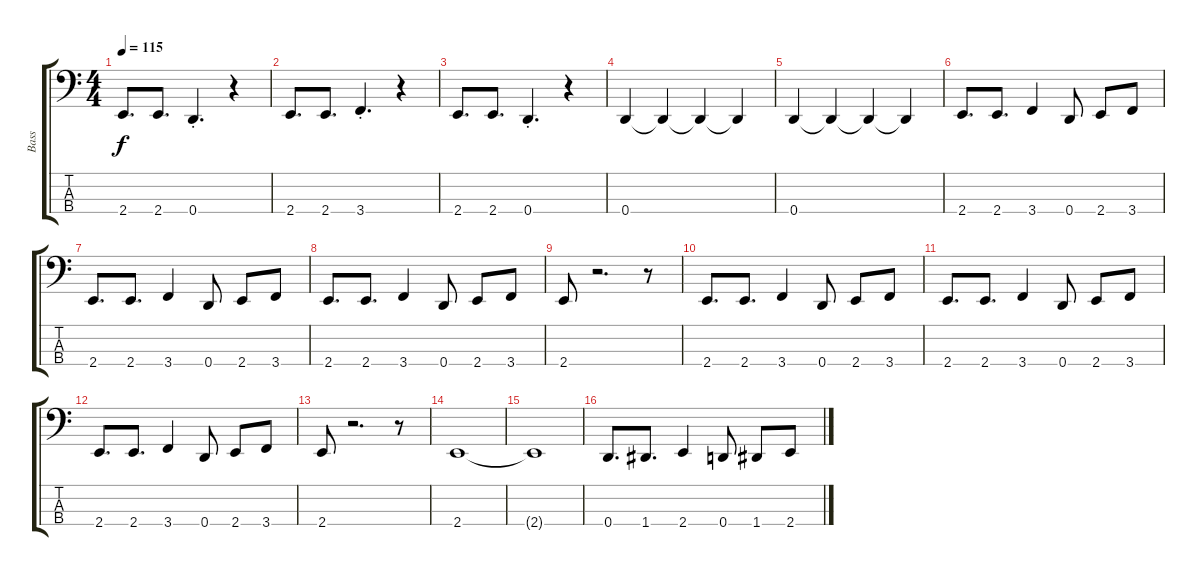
\track ("Bass" "Bass") {instrument electricbasspick}
\staff {score tabs}
\tuning (G2 D2 A1 D1) {hide}
\ts (4 4)
\tempo 115
\clef f4
\ks c
2.4.8{d dy f} 2.4.8{d} 0.4{st}.4{d} r.4 |
2.4.8{d} 2.4.8{d} 3.4{st}.4{d} r.4 |
2.4.8{d} 2.4.8{d} 0.4{st}.4{d} r.4 |
0.4.4 0.4{t}.4 0.4{t}.4 0.4{t}.4 |
0.4.4 0.4{t}.4 0.4{t}.4 0.4{t}.4 |
2.4.8{d} 2.4.8{d} 3.4.4 0.4.8 2.4.8 3.4.8 |
2.4.8{d} 2.4.8{d} 3.4.4 0.4.8 2.4.8 3.4.8 |
2.4.8{d} 2.4.8{d} 3.4.4 0.4.8 2.4.8 3.4.8 |
2.4.8 r.2{d} r.8 |
2.4.8{d} 2.4.8{d} 3.4.4 0.4.8 2.4.8 3.4.8 |
2.4.8{d} 2.4.8{d} 3.4.4 0.4.8 2.4.8 3.4.8 |
2.4.8{d} 2.4.8{d} 3.4.4 0.4.8 2.4.8 3.4.8 |
2.4.8 r.2{d} r.8 |
2.4.1 |
2.4{t}.1 |
0.4.8{d} 1.4.8{d} 2.4.4 0.4.8 1.4.8 2.4.8
